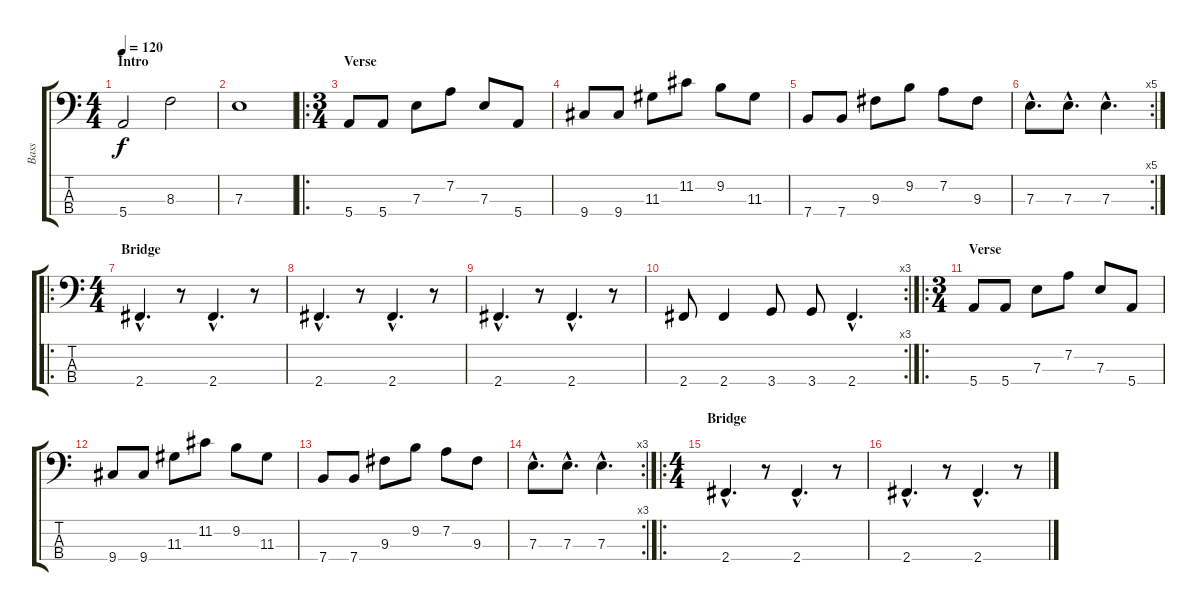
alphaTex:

\track ("Bass" "Bass") {instrument electricbassfinger}
\staff {score tabs}
\tuning (G2 D2 A1 E1) {hide}
\ts (4 4)
\section ("" "Intro")
\tempo 120
\clef f4
\ks c
5.4.2{dy f instrument electricbassfinger} 8.3.2 |
7.3.1 |
\ro
\ts (3 4)
\section ("" "Verse")
5.4.8 5.4.8 7.3.8 7.2.8 7.3.8 5.4.8 |
9.4.8 9.4.8 11.3.8 11.2.8 9.2.8 11.3.8 |
7.4.8 7.4.8 9.3.8 9.2.8 7.2.8 9.3.8 |
\rc 5
7.3{hac}.8{d} 7.3{hac}.8{d} 7.3{hac}.4{d} |
\ro
\ts (4 4)
\section ("" "Bridge")
2.4{hac}.4{d} r.8 2.4{hac}.4{d} r.8 |
2.4{hac}.4{d} r.8 2.4{hac}.4{d} r.8 |
2.4{hac}.4{d} r.8 2.4{hac}.4{d} r.8 |
\rc 3
2.4.8 2.4.4 3.4.8 3.4.8 2.4{hac}.4{d} |
\ro
\ts (3 4)
\section ("" "Verse")
5.4.8 5.4.8 7.3.8 7.2.8 7.3.8 5.4.8 |
9.4.8 9.4.8 11.3.8 11.2.8 9.2.8 11.3.8 |
7.4.8 7.4.8 9.3.8 9.2.8 7.2.8 9.3.8 |
\rc 3
7.3{hac}.8{d} 7.3{hac}.8{d} 7.3{hac}.4{d} |
\ro
\ts (4 4)
\section ("" "Bridge")
2.4{hac}.4{d} r.8 2.4{hac}.4{d} r.8 |
2.4{hac}.4{d} r.8 2.4{hac}.4{d} r.8
